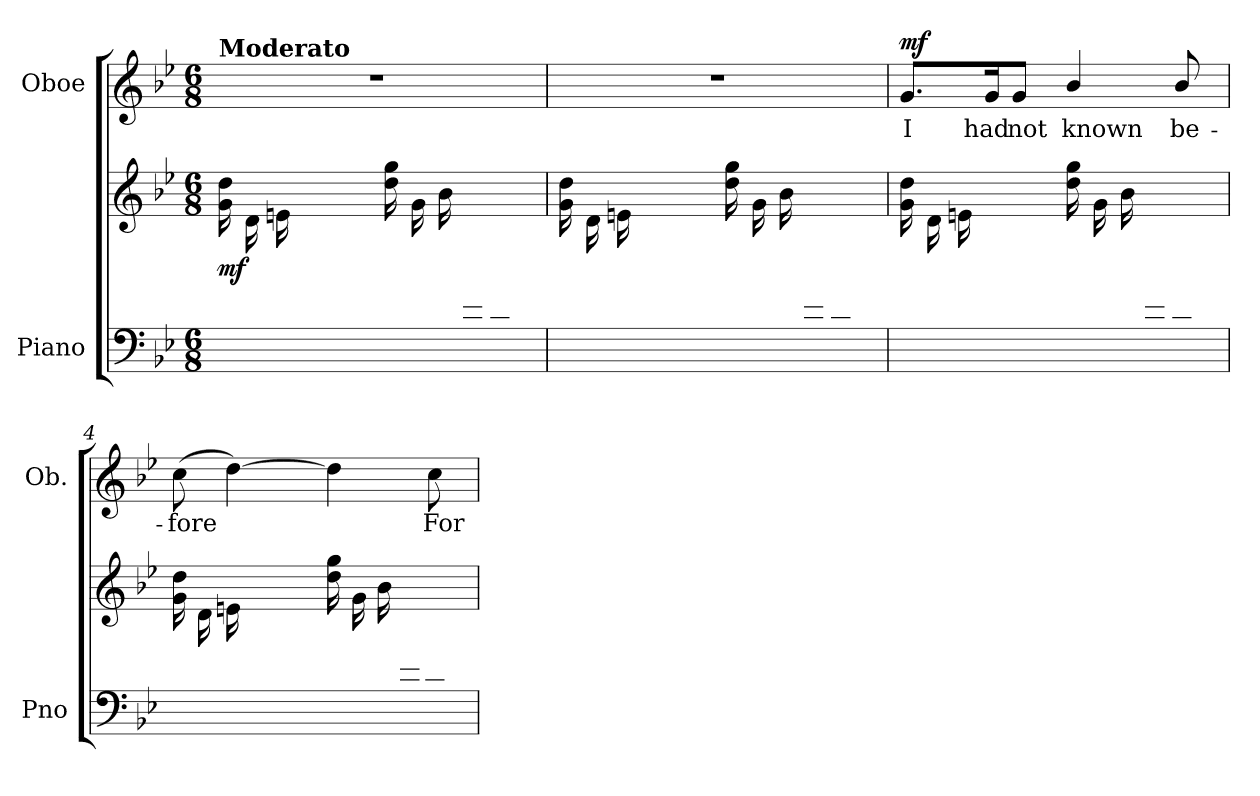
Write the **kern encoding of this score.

**kern	**kern	**dynam	**kern	**text	**dynam
*part2	*part2	*part2	*part1	*part1	*part1
*staff3	*staff2	*staff2/3	*staff1	*staff1	*staff1
*I"Piano	*	*	*I"Oboe	*	*
*I'Pno	*	*	*I'Ob.	*	*
*clefF4	*clefG2	*	*clefG2	*	*
*k[b-e-]	*k[b-e-]	*	*k[b-e-]	*	*
*M6/8	*M6/8	*	*M6/8	*	*
=1	=1	=1	=1	=1	=1
*^	*	*	*	*	*
!	!	!	!	!LO:TX:a:B:t=Moderato	!	!
!	!	!	!LO:DY:b	!	!	!
8.ryy	2.ryy	(>16g\ 16dd\LL	mf	2.r	.	.
.	.	16d\	.	.	.	.
.	.	16en\	.	.	.	.
16B-/	.	8.ryy	.	.	.	.
16D/	.	.	.	.	.	.
16GG/JJ)	.	.	.	.	.	.
8.ryy	.	(>16dd\ 16gg\LL	.	.	.	.
.	.	16g\	.	.	.	.
.	.	16b-\	.	.	.	.
16f/	.	8.ryy	.	.	.	.
16d/	.	.	.	.	.	.
16B-/JJ)	.	.	.	.	.	.
=2	=2	=2	=2	=2	=2	=2
8.ryy	2.ryy	(>16g\ 16dd\LL	.	2.r	.	.
.	.	16d\	.	.	.	.
.	.	16en\	.	.	.	.
16B-/	.	8.ryy	.	.	.	.
16D/	.	.	.	.	.	.
16GG/JJ)	.	.	.	.	.	.
8.ryy	.	(>16dd\ 16gg\LL	.	.	.	.
.	.	16g\	.	.	.	.
.	.	16b-\	.	.	.	.
16f/	.	8.ryy	.	.	.	.
16d/	.	.	.	.	.	.
16B-/JJ)	.	.	.	.	.	.
=3	=3	=3	=3	=3	=3	=3
!	!	!	!	!	!LO:LY:b	!LO:DY:a
8.ryy	2.ryy	(>16g\ 16dd\LL	.	8.g/L	I	mf
.	.	16d\	.	.	.	.
.	.	16en\	.	.	.	.
!	!	!	!	!	!LO:LY:b	!
16B-/	.	8.ryy	.	16g/K	had	.
!	!	!	!	!	!LO:LY:b	!
16D/	.	.	.	8g/J	not	.
16GG/JJ)	.	.	.	.	.	.
!	!	!	!	!	!LO:LY:b	!
8.ryy	.	(>16dd\ 16gg\LL	.	4b-/	known	.
.	.	16g\	.	.	.	.
.	.	16b-\	.	.	.	.
16f/	.	8.ryy	.	.	.	.
!	!	!	!	!	!LO:LY:b	!
16d/	.	.	.	8b-/	be-	.
16B-/JJ)	.	.	.	.	.	.
!!LO:LB:g=z
=4	=4	=4	=4	=4	=4	=4
!	!	!	!	!	!LO:LY:b	!
8.ryy	2.ryy	16g\ 16dd\LL	.	(>8cc\	-fore	.
.	.	16d\	.	.	.	.
.	.	16en\	.	[4dd\)	.	.
16B-/	.	8.ryy	.	.	.	.
16D/	.	.	.	.	.	.
16GG/JJ	.	.	.	.	.	.
8.ryy	.	(>16dd\ 16gg\LL	.	4dd\]	.	.
.	.	16g\	.	.	.	.
.	.	16b-\	.	.	.	.
16f/	.	8.ryy	.	.	.	.
!	!	!	!	!	!LO:LY:b	!
16d/	.	.	.	8cc\	For-	.
16B-/JJ)	.	.	.	.	.	.
*v	*v	*	*	*	*	*
=	=	=	=	=	=
*-	*-	*-	*-	*-	*-
